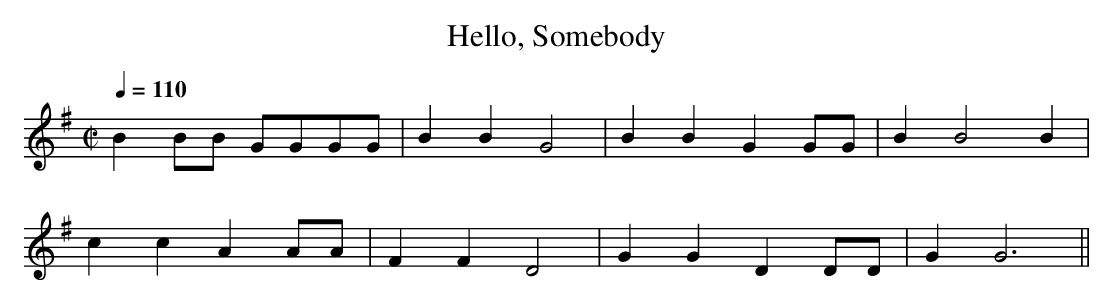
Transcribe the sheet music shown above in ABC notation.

X:1
T:Hello, Somebody
M:C|
L:1/8
Q:1/4=110
K:G
B2BB GGGG|B2B2 G4|B2B2 G2GG|B2 B4 B2|
c2c2 A2AA|F2F2 D4|G2G2 D2DD|G2 G6||
